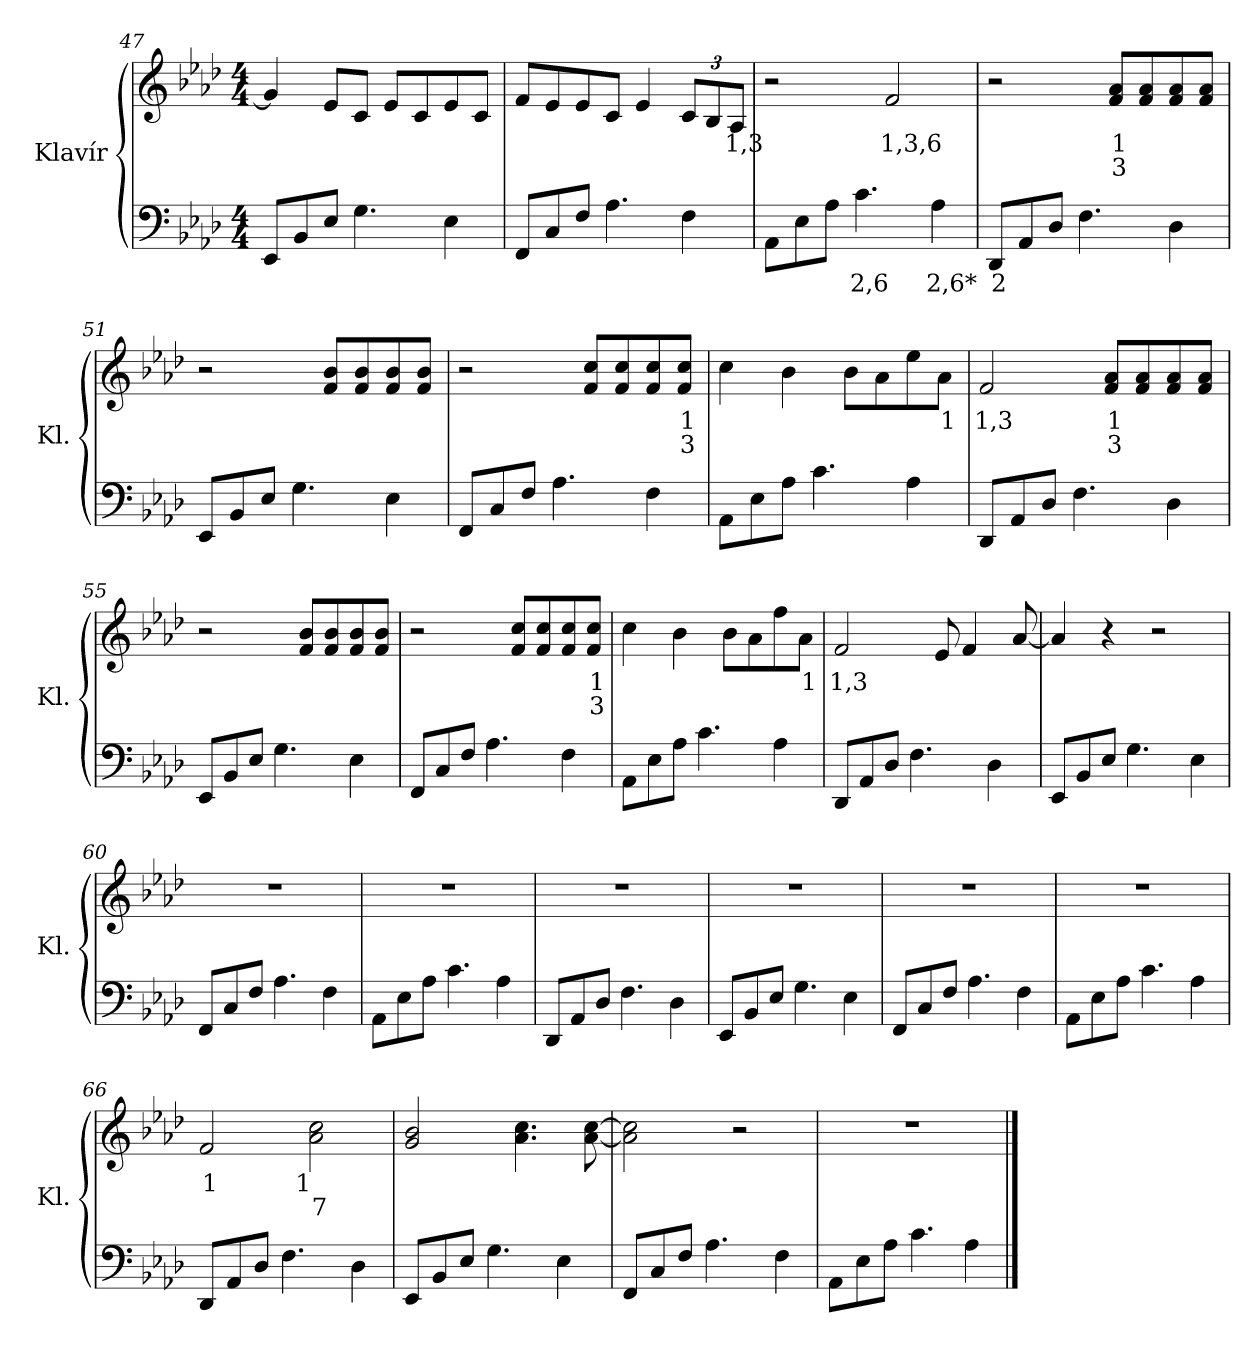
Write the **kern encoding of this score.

**kern	**text	**kern	**text	**text
*part1	*part1	*part1	*part1	*part1
*staff2	*staff2	*staff1	*staff1	*staff1
*I"Klavír	*	*	*	*
*I'Kl.	*	*	*	*
*clefF4	*	*clefG2	*	*
*k[b-e-a-d-]	*	*k[b-e-a-d-]	*	*
*M4/4	*	*M4/4	*	*
=47	=47	=47	=47	=47
8EE-i/L	.	4gj/]	.	.
8BB-i/	.	.	.	.
8E-i/J	.	8e-j/L	.	.
4.Gi\	.	8cj/J	.	.
.	.	8e-j/L	.	.
.	.	8cj/	.	.
4E-i\	.	8e-j/	.	.
.	.	8cj/J	.	.
=48	=48	=48	=48	=48
8FFi/L	.	8fj/L	.	.
8Ci/	.	8e-j/	.	.
8Fi/J	.	8e-j/	.	.
4.A-i\	.	8cj/J	.	.
.	.	4e-j/	.	.
*	*	*Xbrackettup	*	*
4Fi\	.	12cj/L	.	.
.	.	12B-j/	.	.
!	!	!	!LO:LY:b	!
.	.	12A-j/J	1,3	.
=49	=49	=49	=49	=49
8AA-i\L	.	2r	.	.
8E-i\	.	.	.	.
8A-i\J	.	.	.	.
!	!LO:LY:b	!	!	!
4.ci\	2,6	.	.	.
!	!	!	!LO:LY:b	!
.	.	2fj/	1,3,6	.
!	!LO:LY:b	!	!	!
4A-i\	2,6*	.	.	.
=50	=50	=50	=50	=50
!	!LO:LY:b	!	!	!
8DD-i/L	2	2r	.	.
8AA-i/	.	.	.	.
8D-i/J	.	.	.	.
4.Fi\	.	.	.	.
!	!	!	!LO:LY:b	!LO:LY:b
.	.	8fZ/ 8a-j/L	1	3
.	.	8fZ/ 8a-j/	.	.
4D-i\	.	8fZ/ 8a-j/	.	.
.	.	8fZ/ 8a-j/J	.	.
!!LO:PB:g=z
=51	=51	=51	=51	=51
8EE-i/L	.	2r	.	.
8BB-i/	.	.	.	.
8E-i/J	.	.	.	.
4.Gi\	.	.	.	.
.	.	8fZ/ 8b-j/L	.	.
.	.	8fZ/ 8b-j/	.	.
4E-i\	.	8fZ/ 8b-j/	.	.
.	.	8fZ/ 8b-j/J	.	.
=52	=52	=52	=52	=52
8FFi/L	.	2r	.	.
8Ci/	.	.	.	.
8Fi/J	.	.	.	.
4.A-i\	.	.	.	.
.	.	8fZ/ 8ccj/L	.	.
.	.	8fZ/ 8ccj/	.	.
4Fi\	.	8fZ/ 8ccj/	.	.
!	!	!	!LO:LY:b	!LO:LY:b
.	.	8fZ/ 8ccj/J	1	3
=53	=53	=53	=53	=53
8AA-i\L	.	4ccj\	.	.
8E-i\	.	.	.	.
8A-i\J	.	4b-j\	.	.
4.ci\	.	.	.	.
.	.	8b-j\L	.	.
.	.	8a-j\	.	.
4A-i\	.	8ee-j\	.	.
!	!	!	!LO:LY:b	!
.	.	8a-j\J	1	.
=54	=54	=54	=54	=54
!	!	!	!LO:LY:b	!
8DD-i/L	.	2fj/	1,3	.
8AA-i/	.	.	.	.
8D-i/J	.	.	.	.
4.Fi\	.	.	.	.
!	!	!	!LO:LY:b	!LO:LY:b
.	.	8fZ/ 8a-j/L	1	3
.	.	8fZ/ 8a-j/	.	.
4D-i\	.	8fZ/ 8a-j/	.	.
.	.	8fZ/ 8a-j/J	.	.
=55	=55	=55	=55	=55
8EE-i/L	.	2r	.	.
8BB-i/	.	.	.	.
8E-i/J	.	.	.	.
4.Gi\	.	.	.	.
.	.	8fZ/ 8b-j/L	.	.
.	.	8fZ/ 8b-j/	.	.
4E-i\	.	8fZ/ 8b-j/	.	.
.	.	8fZ/ 8b-j/J	.	.
!!LO:PB:g=z
=56	=56	=56	=56	=56
8FFi/L	.	2r	.	.
8Ci/	.	.	.	.
8Fi/J	.	.	.	.
4.A-i\	.	.	.	.
.	.	8fZ/ 8ccj/L	.	.
.	.	8fZ/ 8ccj/	.	.
4Fi\	.	8fZ/ 8ccj/	.	.
!	!	!	!LO:LY:b	!LO:LY:b
.	.	8fZ/ 8ccj/J	1	3
=57	=57	=57	=57	=57
8AA-i\L	.	4ccj\	.	.
8E-i\	.	.	.	.
8A-i\J	.	4b-j\	.	.
4.ci\	.	.	.	.
.	.	8b-j\L	.	.
.	.	8a-j\	.	.
4A-i\	.	8ffj\	.	.
!	!	!	!LO:LY:b	!
.	.	8a-j\J	1	.
=58	=58	=58	=58	=58
!	!	!	!LO:LY:b	!
8DD-i/L	.	2fj/	1,3	.
8AA-i/	.	.	.	.
8D-i/J	.	.	.	.
4.Fi\	.	.	.	.
.	.	8e-j/	.	.
.	.	4fj/	.	.
4D-i\	.	.	.	.
.	.	[8a-j/	.	.
=59	=59	=59	=59	=59
8EE-i/L	.	4a-j/]	.	.
8BB-i/	.	.	.	.
8E-i/J	.	4r	.	.
4.Gi\	.	.	.	.
.	.	2r	.	.
4E-i\	.	.	.	.
=60	=60	=60	=60	=60
8FFi/L	.	1r	.	.
8Ci/	.	.	.	.
8Fi/J	.	.	.	.
4.A-i\	.	.	.	.
4Fi\	.	.	.	.
=61	=61	=61	=61	=61
8AA-i\L	.	1r	.	.
8E-i\	.	.	.	.
8A-i\J	.	.	.	.
4.ci\	.	.	.	.
4A-i\	.	.	.	.
!!LO:LB:g=z
=62	=62	=62	=62	=62
8DD-i/L	.	1r	.	.
8AA-i/	.	.	.	.
8D-i/J	.	.	.	.
4.Fi\	.	.	.	.
4D-i\	.	.	.	.
=63	=63	=63	=63	=63
8EE-i/L	.	1r	.	.
8BB-i/	.	.	.	.
8E-i/J	.	.	.	.
4.Gi\	.	.	.	.
4E-i\	.	.	.	.
=64	=64	=64	=64	=64
8FFi/L	.	1r	.	.
8Ci/	.	.	.	.
8Fi/J	.	.	.	.
4.A-i\	.	.	.	.
4Fi\	.	.	.	.
=65	=65	=65	=65	=65
8AA-i\L	.	1r	.	.
8E-i\	.	.	.	.
8A-i\J	.	.	.	.
4.ci\	.	.	.	.
4A-i\	.	.	.	.
=66	=66	=66	=66	=66
!	!	!	!LO:LY:b	!
8DD-i/L	.	2fj/	1	.
8AA-i/	.	.	.	.
8D-i/J	.	.	.	.
4.Fi\	.	.	.	.
!	!	!	!LO:LY:b	!LO:LY:b
.	.	2a-V\ 2ccj\	1	7
4D-i\	.	.	.	.
=67	=67	=67	=67	=67
8EE-i/L	.	2gV/ 2b-j/	.	.
8BB-i/	.	.	.	.
8E-i/J	.	.	.	.
4.Gi\	.	.	.	.
.	.	4.a-V\ 4.ccj\	.	.
4E-i\	.	.	.	.
.	.	[8a-V\ [8ccj\	.	.
!!LO:LB:g=z
=68	=68	=68	=68	=68
8FFi/L	.	2a-V\] 2ccj\]	.	.
8Ci/	.	.	.	.
8Fi/J	.	.	.	.
4.A-i\	.	.	.	.
.	.	2r	.	.
4Fi\	.	.	.	.
=69	=69	=69	=69	=69
8AA-i\L	.	1r	.	.
8E-i\	.	.	.	.
8A-i\J	.	.	.	.
4.ci\	.	.	.	.
4A-i\	.	.	.	.
==	==	==	==	==
*-	*-	*-	*-	*-
